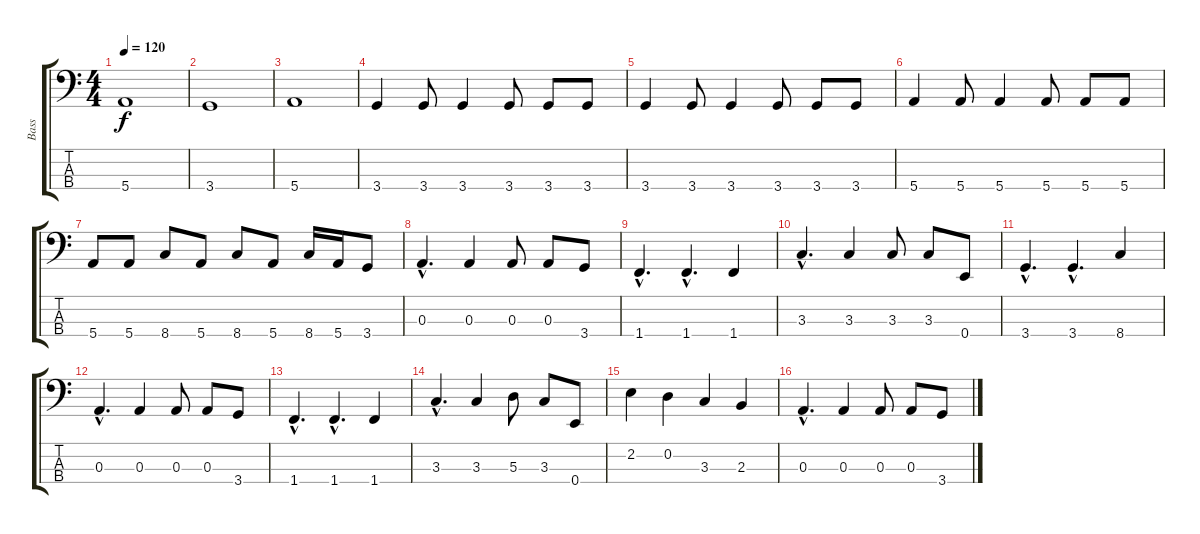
\track ("Bass" "Bass") {instrument electricbassfinger}
\staff {score tabs}
\tuning (G2 D2 A1 E1) {hide}
\ts (4 4)
\tempo 120
\clef f4
\ks c
5.4.1{dy f} |
3.4.1 |
5.4.1 |
3.4.4 3.4.8 3.4.4 3.4.8 3.4.8 3.4.8 |
3.4.4 3.4.8 3.4.4 3.4.8 3.4.8 3.4.8 |
5.4.4 5.4.8 5.4.4 5.4.8 5.4.8 5.4.8 |
5.4.8 5.4.8 8.4.8 5.4.8 8.4.8 5.4.8 8.4.16 5.4.16 3.4.8 |
0.3{hac}.4{d} 0.3.4 0.3.8 0.3.8 3.4.8 |
1.4{hac}.4{d} 1.4{hac}.4{d} 1.4.4 |
3.3{hac}.4{d} 3.3.4 3.3.8 3.3.8 0.4.8 |
3.4{hac}.4{d} 3.4{hac}.4{d} 8.4.4 |
0.3{hac}.4{d} 0.3.4 0.3.8 0.3.8 3.4.8 |
1.4{hac}.4{d} 1.4{hac}.4{d} 1.4.4 |
3.3{hac}.4{d} 3.3.4 5.3.8 3.3.8 0.4.8 |
2.2.4 0.2.4 3.3.4 2.3.4 |
0.3{hac}.4{d} 0.3.4 0.3.8 0.3.8 3.4.8
